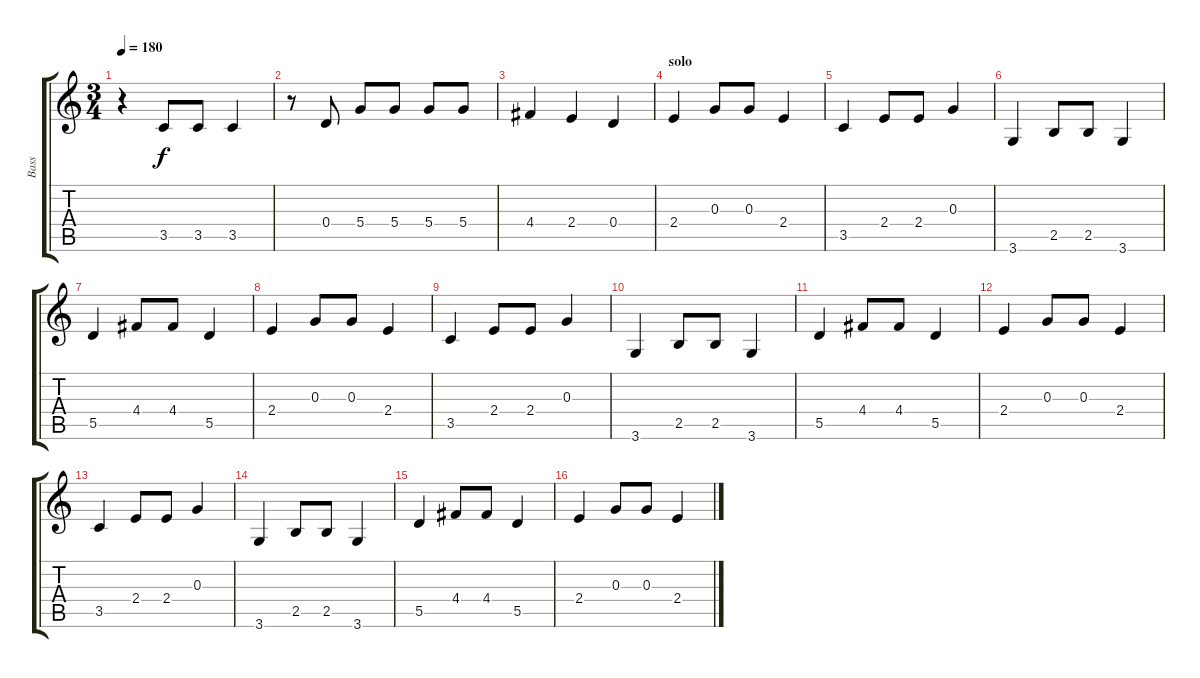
\track ("Bass" "Bass") {instrument synthbass2}
\staff {score tabs}
\tuning (E4 B3 G3 D3 A2 E2) {hide}
\ts (3 4)
\tempo 180
\clef g2
\ks c
r.4{dy f} 3.5.8 3.5.8 3.5.4 |
r.8 0.4.8 5.4.8 5.4.8 5.4.8 5.4.8 |
4.4.4 2.4.4 0.4.4 |
\section ("" "solo")
2.4.4 0.3.8 0.3.8 2.4.4 |
3.5.4 2.4.8 2.4.8 0.3.4 |
3.6.4 2.5.8 2.5.8 3.6.4 |
5.5.4 4.4.8 4.4.8 5.5.4 |
2.4.4 0.3.8 0.3.8 2.4.4 |
3.5.4 2.4.8 2.4.8 0.3.4 |
3.6.4 2.5.8 2.5.8 3.6.4 |
5.5.4 4.4.8 4.4.8 5.5.4 |
2.4.4 0.3.8 0.3.8 2.4.4 |
3.5.4 2.4.8 2.4.8 0.3.4 |
3.6.4 2.5.8 2.5.8 3.6.4 |
5.5.4 4.4.8 4.4.8 5.5.4 |
2.4.4 0.3.8 0.3.8 2.4.4
